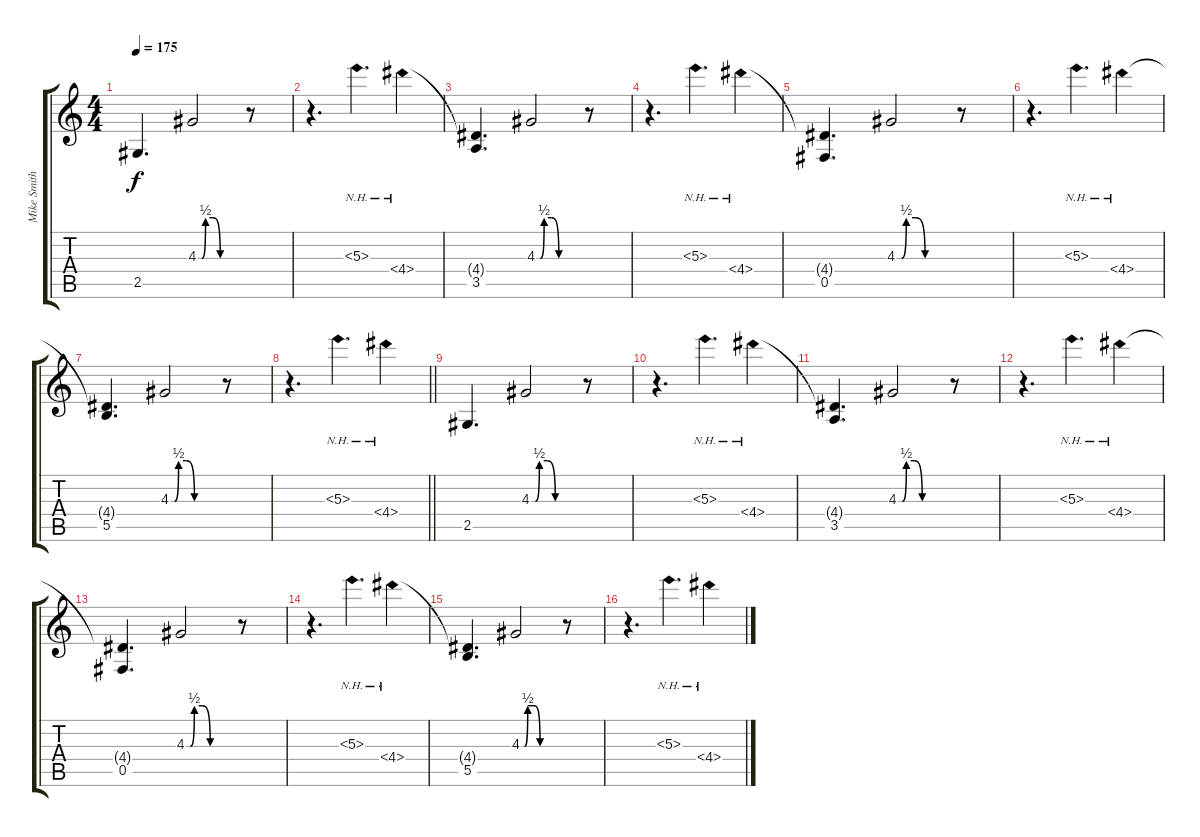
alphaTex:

\track ("Mike Smith" "Mike Smith") {instrument electricguitarclean}
\staff {score tabs}
\tuning (Db4 Ab3 E3 B2 Gb2 B1) {hide}
\ts (4 4)
\tempo 175
\clef g2
\ks c
2.5.4{d dy f volume 13} 4.3{be (custom 0 0 5 0 10 2 20 2 30 0 60 0)}.2 r.8 |
r.4{d} 5.3{nh}.4{d volume 0} 4.4{nh}.4 |
(4.4{t} 3.5).4{d volume 13} 4.3{be (custom 0 0 5 0 10 2 20 2 30 0 60 0)}.2 r.8 |
r.4{d} 5.3{nh}.4{d volume 0} 4.4{nh}.4 |
(4.4{t} 0.5).4{d volume 13} 4.3{be (custom 0 0 5 0 10 2 20 2 30 0 60 0)}.2 r.8 |
r.4{d} 5.3{nh}.4{d volume 0} 4.4{nh}.4 |
(4.4{t} 5.5).4{d volume 13} 4.3{be (custom 0 0 5 0 10 2 20 2 30 0 60 0)}.2 r.8 |
\barLineRight lightlight
r.4{d} 5.3{nh}.4{d volume 0} 4.4{nh}.4 |
2.5.4{d volume 13} 4.3{be (custom 0 0 5 0 10 2 20 2 30 0 60 0)}.2 r.8 |
r.4{d} 5.3{nh}.4{d volume 0} 4.4{nh}.4 |
(4.4{t} 3.5).4{d volume 13} 4.3{be (custom 0 0 5 0 10 2 20 2 30 0 60 0)}.2 r.8 |
r.4{d} 5.3{nh}.4{d volume 0} 4.4{nh}.4 |
(4.4{t} 0.5).4{d volume 13} 4.3{be (custom 0 0 5 0 10 2 20 2 30 0 60 0)}.2 r.8 |
r.4{d} 5.3{nh}.4{d volume 0} 4.4{nh}.4 |
(4.4{t} 5.5).4{d volume 13} 4.3{be (custom 0 0 5 0 10 2 20 2 30 0 60 0)}.2 r.8 |
r.4{d} 5.3{nh}.4{d volume 0} 4.4{nh}.4
